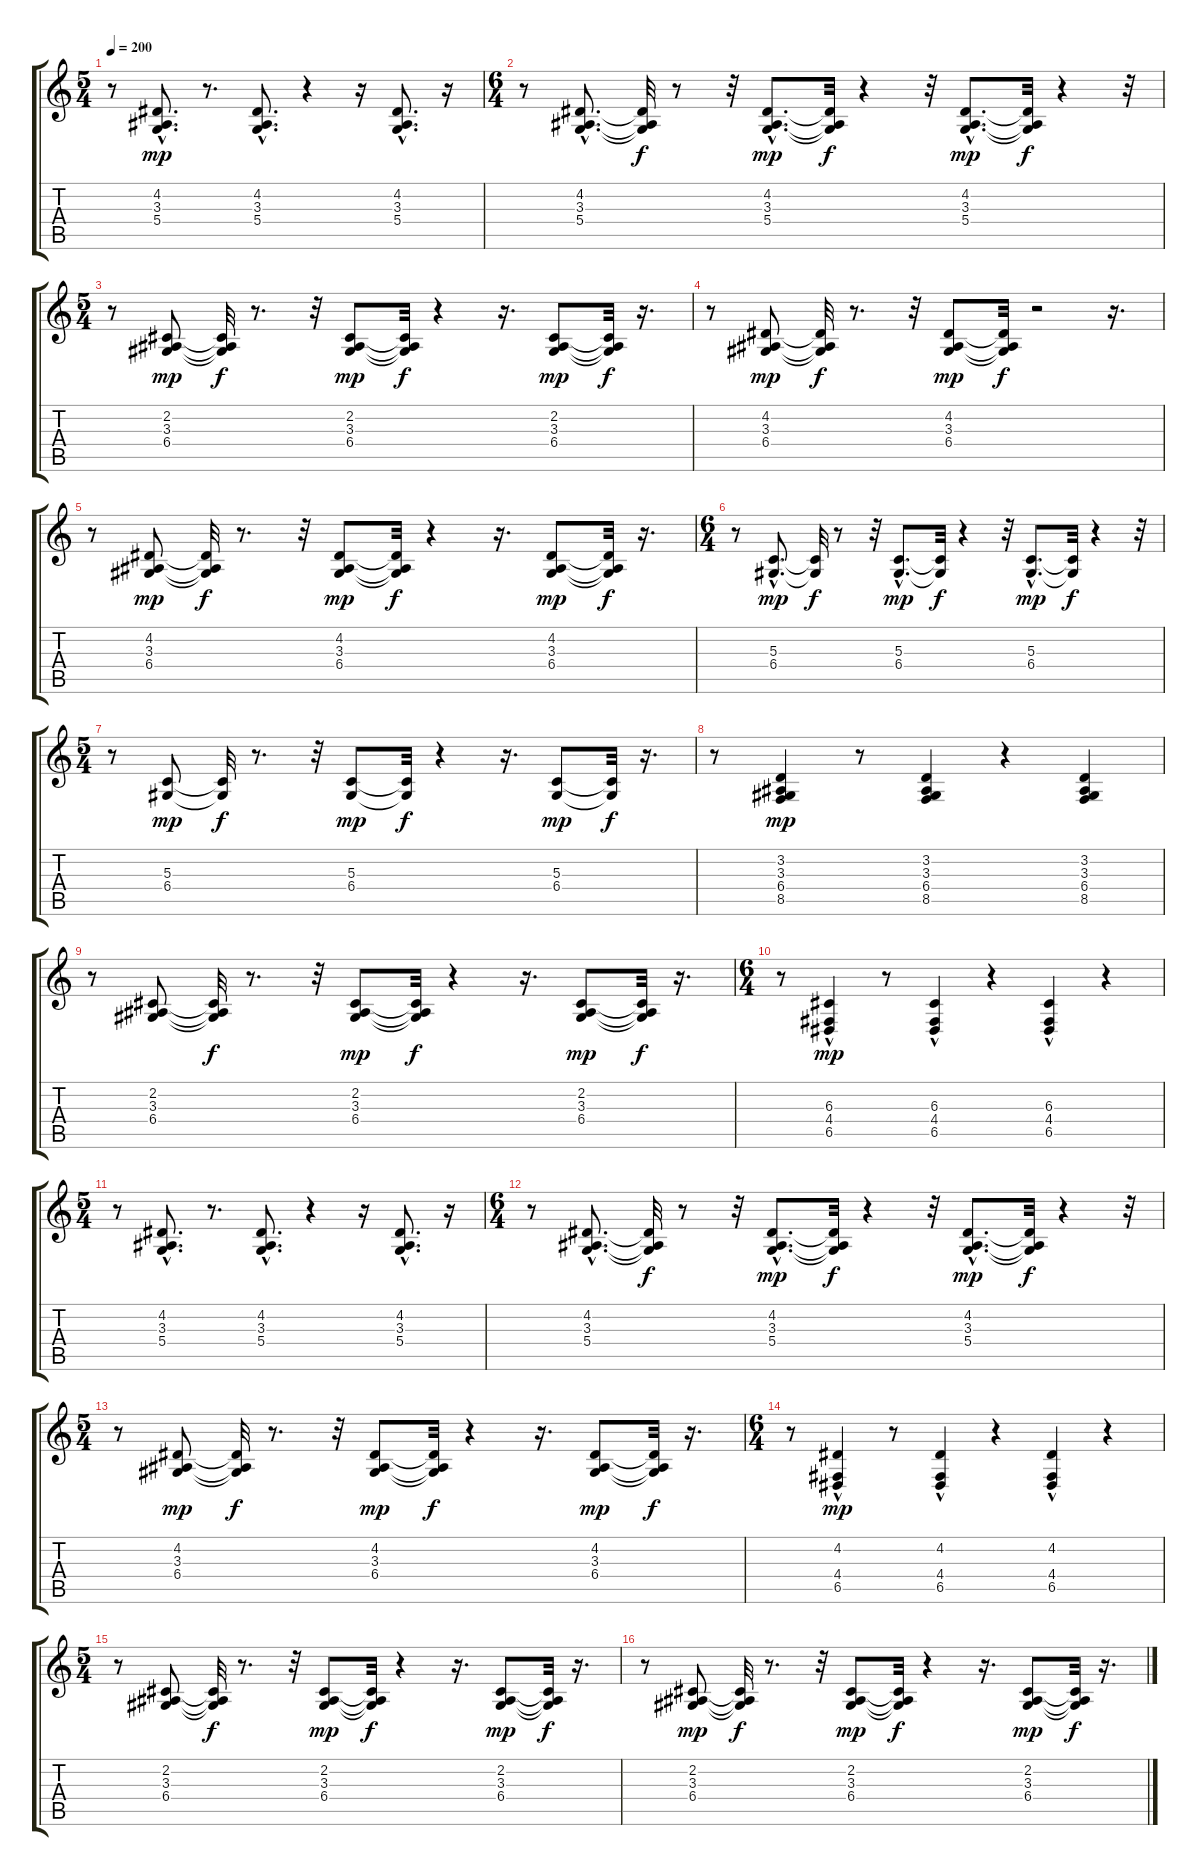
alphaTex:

\track "" {instrument acousticgrandpiano}
\staff {score tabs}
\tuning (E4 B3 G3 D3 A2 E2) {hide}
\ts (5 4)
\tempo 200
\clef g2
\ks c
r.8{dy f} (4.2{hac} 3.3{hac} 5.4{hac}).8{d dy mp} r.8{d} (4.2{hac} 3.3{hac} 5.4{hac}).8{d} r.4 r.16 (4.2{hac} 3.3{hac} 5.4{hac}).8{d} r.16 |
\ts (6 4)
r.8 (4.2{hac} 3.3{hac} 5.4{hac}).8{d} (4.2{t} 3.3{t} 5.4{t}).32{dy f} r.8 r.32 (4.2{hac} 3.3{hac} 5.4{hac}).8{d dy mp} (4.2{t} 3.3{t} 5.4{t}).32{dy f} r.4 r.32 (4.2{hac} 3.3{hac} 5.4{hac}).8{d dy mp} (4.2{t} 3.3{t} 5.4{t}).32{dy f} r.4 r.32 |
\ts (5 4)
r.8 (2.2 3.3 6.4).8{dy mp} (2.2{t} 3.3{t} 6.4{t}).32{dy f} r.8{d} r.32 (2.2 3.3 6.4).8{dy mp} (2.2{t} 3.3{t} 6.4{t}).32{dy f} r.4 r.16{d} (2.2 3.3 6.4).8{dy mp} (2.2{t} 3.3{t} 6.4{t}).32{dy f} r.16{d} |
r.8 (4.2 3.3 6.4).8{dy mp} (4.2{t} 3.3{t} 6.4{t}).32{dy f} r.8{d} r.32 (4.2 3.3 6.4).8{dy mp} (4.2{t} 3.3{t} 6.4{t}).32{dy f} r.2 r.16{d} |
r.8 (4.2 3.3 6.4).8{dy mp} (4.2{t} 3.3{t} 6.4{t}).32{dy f} r.8{d} r.32 (4.2 3.3 6.4).8{dy mp} (4.2{t} 3.3{t} 6.4{t}).32{dy f} r.4 r.16{d} (4.2 3.3 6.4).8{dy mp} (4.2{t} 3.3{t} 6.4{t}).32{dy f} r.16{d} |
\ts (6 4)
r.8 (5.3{hac} 6.4{hac}).8{d dy mp} (5.3{t} 6.4{t}).32{dy f} r.8 r.32 (5.3{hac} 6.4{hac}).8{d dy mp} (5.3{t} 6.4{t}).32{dy f} r.4 r.32 (5.3{hac} 6.4{hac}).8{d dy mp} (5.3{t} 6.4{t}).32{dy f} r.4 r.32 |
\ts (5 4)
r.8 (5.3 6.4).8{dy mp} (5.3{t} 6.4{t}).32{dy f} r.8{d} r.32 (5.3 6.4).8{dy mp} (5.3{t} 6.4{t}).32{dy f} r.4 r.16{d} (5.3 6.4).8{dy mp} (5.3{t} 6.4{t}).32{dy f} r.16{d} |
r.8 (3.2 3.3 6.4 8.5).4{dy mp} r.8 (3.2 3.3 6.4 8.5).4 r.4 (3.2 3.3 6.4 8.5).4 |
r.8 (2.2 3.3 6.4).8 (2.2{t} 3.3{t} 6.4{t}).32{dy f} r.8{d} r.32 (2.2 3.3 6.4).8{dy mp} (2.2{t} 3.3{t} 6.4{t}).32{dy f} r.4 r.16{d} (2.2 3.3 6.4).8{dy mp} (2.2{t} 3.3{t} 6.4{t}).32{dy f} r.16{d} |
\ts (6 4)
r.8 (6.3 4.4{hac} 6.5{hac}).4{dy mp} r.8 (6.3 4.4{hac} 6.5{hac}).4 r.4 (6.3 4.4{hac} 6.5{hac}).4 r.4 |
\ts (5 4)
r.8 (4.2{hac} 3.3{hac} 5.4{hac}).8{d} r.8{d} (4.2{hac} 3.3{hac} 5.4{hac}).8{d} r.4 r.16 (4.2{hac} 3.3{hac} 5.4{hac}).8{d} r.16 |
\ts (6 4)
r.8 (4.2{hac} 3.3{hac} 5.4{hac}).8{d} (4.2{t} 3.3{t} 5.4{t}).32{dy f} r.8 r.32 (4.2{hac} 3.3{hac} 5.4{hac}).8{d dy mp} (4.2{t} 3.3{t} 5.4{t}).32{dy f} r.4 r.32 (4.2{hac} 3.3{hac} 5.4{hac}).8{d dy mp} (4.2{t} 3.3{t} 5.4{t}).32{dy f} r.4 r.32 |
\ts (5 4)
r.8 (4.2 3.3 6.4).8{dy mp} (4.2{t} 3.3{t} 6.4{t}).32{dy f} r.8{d} r.32 (4.2 3.3 6.4).8{dy mp} (4.2{t} 3.3{t} 6.4{t}).32{dy f} r.4 r.16{d} (4.2 3.3 6.4).8{dy mp} (4.2{t} 3.3{t} 6.4{t}).32{dy f} r.16{d} |
\ts (6 4)
r.8 (4.2 4.4{hac} 6.5{hac}).4{dy mp} r.8 (4.2 4.4{hac} 6.5{hac}).4 r.4 (4.2 4.4{hac} 6.5{hac}).4 r.4 |
\ts (5 4)
r.8 (2.2 3.3 6.4).8 (2.2{t} 3.3{t} 6.4{t}).32{dy f} r.8{d} r.32 (2.2 3.3 6.4).8{dy mp} (2.2{t} 3.3{t} 6.4{t}).32{dy f} r.4 r.16{d} (2.2 3.3 6.4).8{dy mp} (2.2{t} 3.3{t} 6.4{t}).32{dy f} r.16{d} |
r.8 (2.2 3.3 6.4).8{dy mp} (2.2{t} 3.3{t} 6.4{t}).32{dy f} r.8{d} r.32 (2.2 3.3 6.4).8{dy mp} (2.2{t} 3.3{t} 6.4{t}).32{dy f} r.4 r.16{d} (2.2 3.3 6.4).8{dy mp} (2.2{t} 3.3{t} 6.4{t}).32{dy f} r.16{d}
